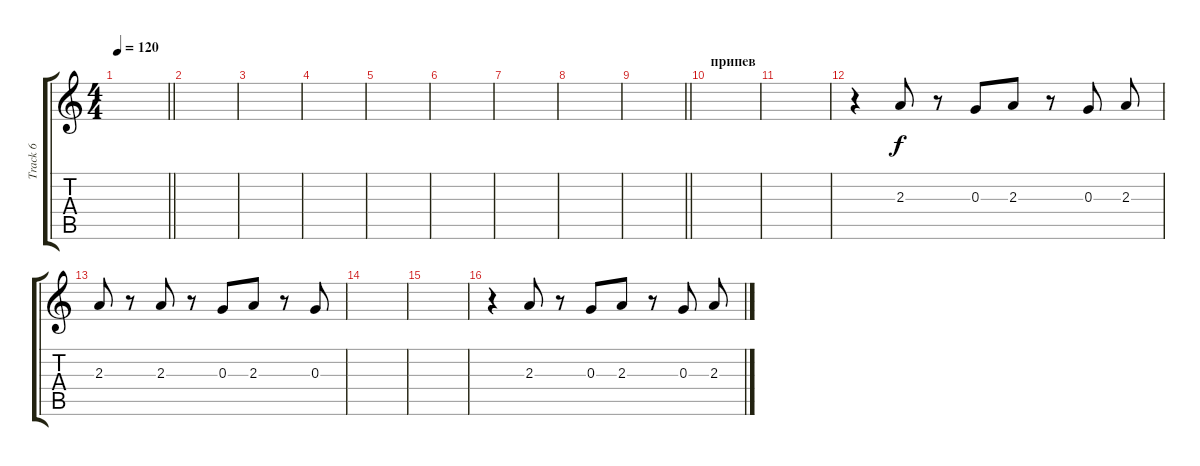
\track ("Track 6" "Track 6") {instrument overdrivenguitar}
\staff {score tabs}
\tuning (E4 B3 G3 D3 A2 E2) {hide}
\ts (4 4)
\tempo 120
\clef g2
\barLineRight lightlight
\ks c
|
|
|
|
|
|
|
|
\barLineRight lightlight
|
\section ("" "припев")
|
|
r.4 2.3.8 r.8 0.3.8 2.3.8 r.8 0.3.8 2.3.8 |
2.3.8 r.8 2.3.8 r.8 0.3.8 2.3.8 r.8 0.3.8 |
|
|
r.4 2.3.8 r.8 0.3.8 2.3.8 r.8 0.3.8 2.3.8
